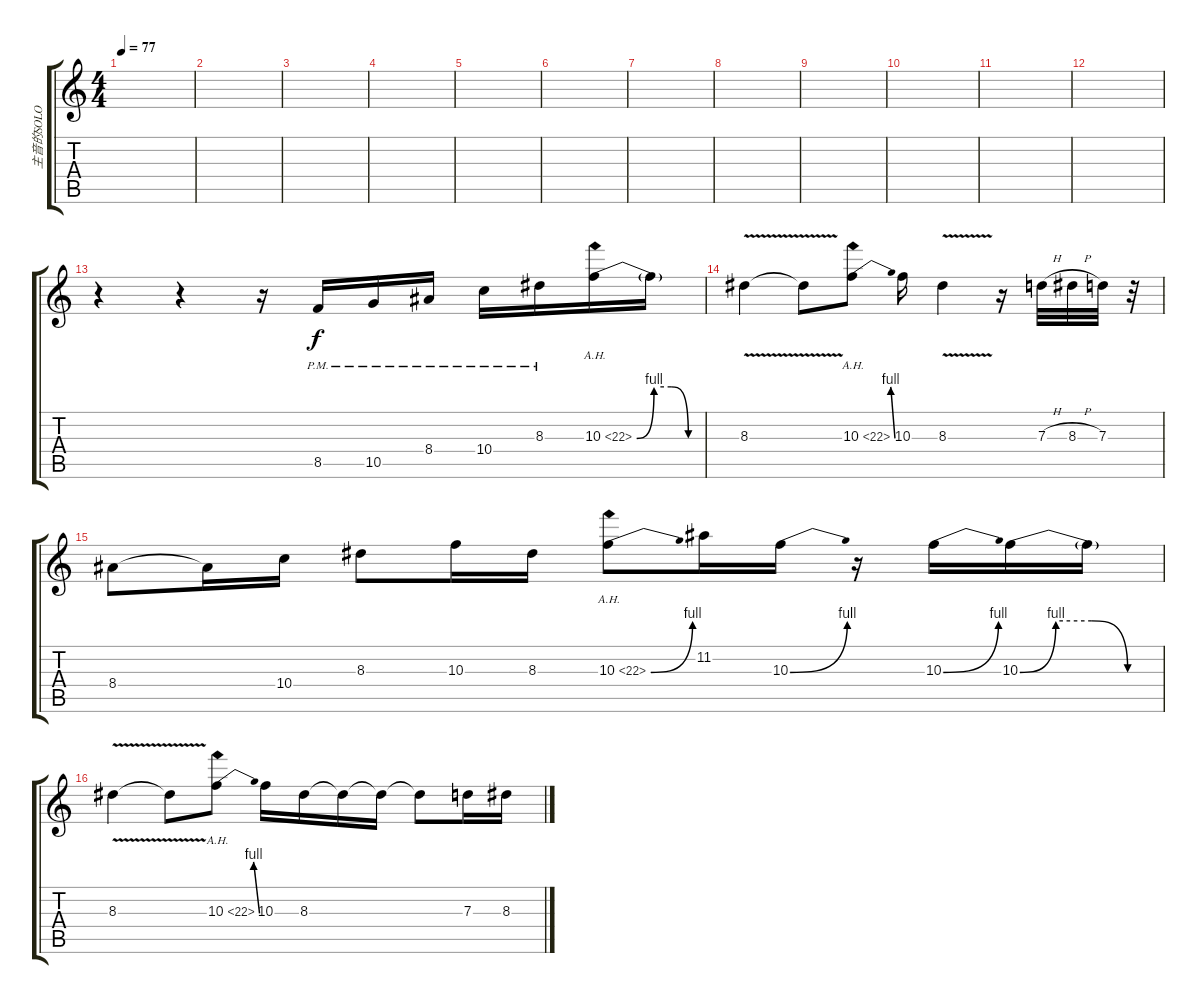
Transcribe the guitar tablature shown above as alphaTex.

\track ("主音的SOLO" "主音的SOLO") {instrument distortionguitar}
\staff {score tabs}
\tuning (E4 B3 G3 D3 A2 E2) {hide}
\ts (4 4)
\tempo 77
\clef g2
\ks c
|
|
|
|
|
|
|
|
|
|
|
|
r.4 r.4 r.16 8.5{pm}.16 10.5{pm}.16 8.4{pm}.16 10.4{pm}.16 8.3{pm}.16 10.3{be (custom 0 0 15 4 30 4 45 0 60 0) ah 12}.16 10.3{t}.16 |
8.3{v}.4 8.3{t}.8 10.3{be (bend 0 0 60 4) ah 12}.8 10.3.16 8.3{v}.4 r.16 7.3{h}.32 8.3{h}.32 7.3.32 r.32 |
8.4.8 8.4{t}.16 10.4.16 8.3.8 10.3.16 8.3.16 10.3{be (bend 0 0 60 4) ah 12}.8 11.2.16 10.3{be (bend 0 0 60 4)}.16 r.16 10.3{be (bend 0 0 60 4)}.16 10.3{be (custom 0 0 15 4 30 4 45 0 60 0)}.16 10.3{t}.16 |
8.3{v}.4 8.3{t}.8 10.3{be (bend 0 0 60 4) ah 12}.8 10.3.16 8.3.16 8.3{t}.16 8.3{t}.16 8.3{t}.8 7.3.16 8.3.16
